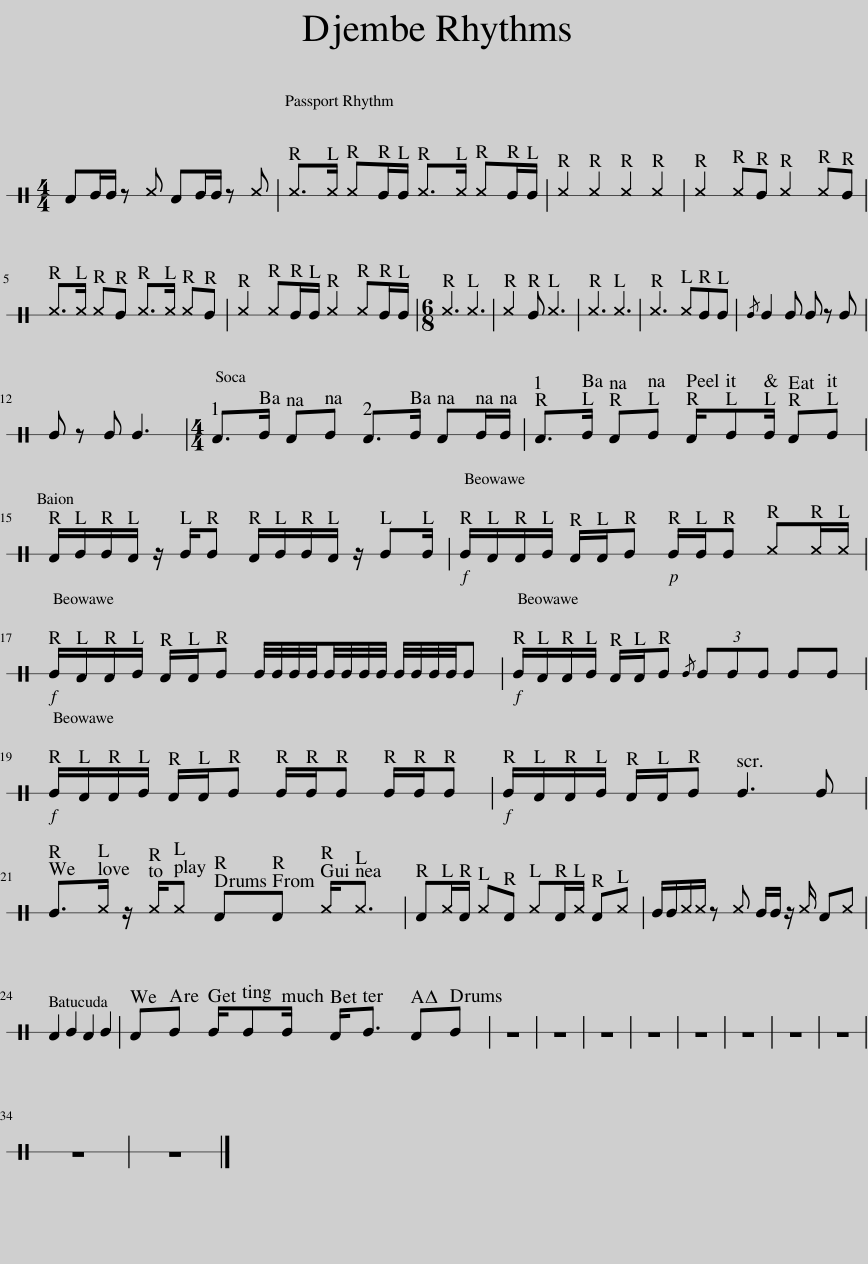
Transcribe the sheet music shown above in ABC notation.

X:1
L:1/8
M:4/4
I:linebreak $
K:C
V:1 perc stafflines=1
K:none
V:1
 DE/E/ z ^F DE/E/ z ^F | ^F>^F ^FE/E/ ^F>^F ^FE/E/ | ^F2 ^F2 ^F2 ^F2 | ^F2 ^FE ^F2 ^FE |$ ^F>^F ^FE ^F>^F ^FE | %5
 ^F2 ^FE/E/ ^F2 ^FE/E/ |[M:6/8] ^F3 ^F3 | ^F2 E ^F3 | ^F3 ^F3 | ^F3 ^FEE | %10
{/E} E2 E E z E |$ E z E E3 |[M:4/4] D>E DE D>E DE/E/ | D>E DE D/EE/ DE |$ D/E/E/D/ z/ E/E D/E/E/D/ z/ EE/ | %15
 E/D/D/E/ D/D/E E/E/E ^F^F/^F/ |$ E/D/D/E/ D/D/E E/4E/4E/4E/4E/4E/4E/4E/4 E/4E/4E/4E/4E | E/D/D/E/ D/D/E{/E} (3EEE EE |$ E/D/D/E/ D/D/E E/E/E E/E/E | E/D/D/E/ D/D/E E3 E |$ %20
 E>^F z/ ^F/^F DD ^F<^F | D^F/D/ ^FD ^FD/^F/ D^F | E/E/^F/^F/ z ^F E/E/ z/ ^F/ D^F |$ D2 E2 D2 E2 | DE E/EE/ D<E DE | %25
 z8 | z8 | z8 | z8 | z8 | %30
 z8 | z8 | z8 |$ z8 | z8 |] %35
